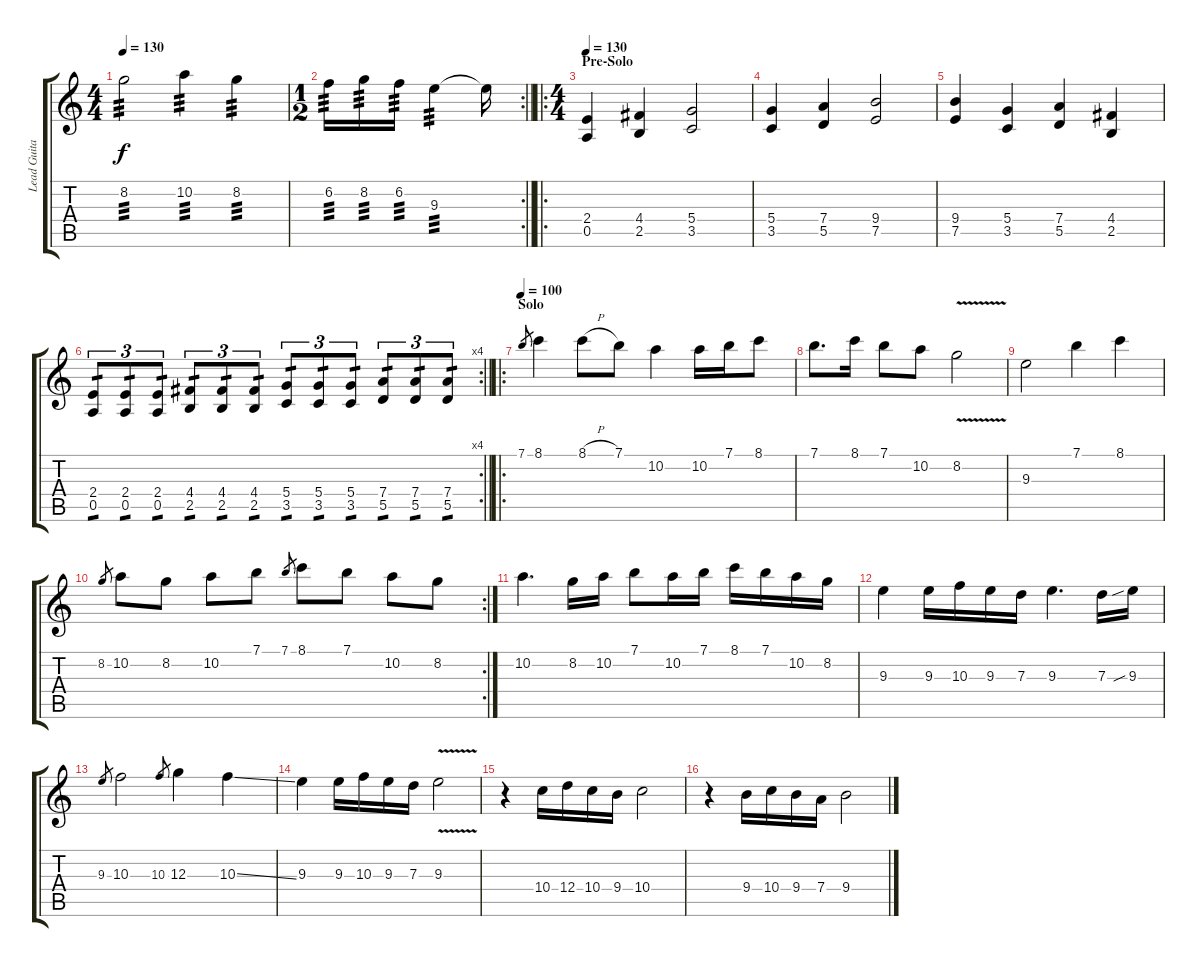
\track ("Lead Guitar" "Lead Guita") {instrument overdrivenguitar}
\staff {score tabs}
\tuning (E4 B3 G3 D3 A2 E2) {hide}
\ts (4 4)
\tempo 130
\clef g2
\ks c
8.2.2{tp 3 dy f} 10.2.4{tp 3} 8.2.4{tp 3} |
\rc 2
\ts (1 2)
\barLineRight lightlight
6.2.16{tp 3} 8.2.16{tp 3} 6.2.16{tp 3} 9.3.4{tp 3} 9.3{t}.16 |
\ro
\ts (4 4)
\section ("" "Pre-Solo")
\tempo 130
(2.4 0.5).4 (4.4 2.5).4 (5.4 3.5).2 |
(5.4 3.5).4 (7.4 5.5).4 (9.4 7.5).2 |
(9.4 7.5).4 (5.4 3.5).4 (7.4 5.5).4 (4.4 2.5).4 |
\rc 4
\barLineRight lightlight
(2.4 0.5).8{tu (3 2) tp 1} (2.4 0.5).8{tu (3 2) tp 1} (2.4 0.5).8{tu (3 2) tp 1} (4.4 2.5).8{tu (3 2) tp 1} (4.4 2.5).8{tu (3 2) tp 1} (4.4 2.5).8{tu (3 2) tp 1} (5.4 3.5).8{tu (3 2) tp 1} (5.4 3.5).8{tu (3 2) tp 1} (5.4 3.5).8{tu (3 2) tp 1} (7.4 5.5).8{tu (3 2) tp 1} (7.4 5.5).8{tu (3 2) tp 1} (7.4 5.5).8{tu (3 2) tp 1} |
\ro
\section ("" "Solo")
\tempo 100
7.1.8{gr} 8.1.4 8.1{h}.8 7.1.8 10.2.4 10.2.16 7.1.16 8.1.8 |
7.1.8{d} 8.1.16 7.1.8 10.2.8 8.2{v}.2 |
9.3.2 7.1.4 8.1.4 |
\rc 2
8.2.8{gr} 10.2.8 8.2.8 10.2.8 7.1.8 7.1.8{gr} 8.1.8 7.1.8 10.2.8 8.2.8 |
10.2.4{d} 8.2.16 10.2.16 7.1.8 10.2.16 7.1.16 8.1.16 7.1.16 10.2.16 8.2.16 |
9.3.4 9.3.16 10.3.16 9.3.16 7.3.16 9.3.4{d} 7.3.16 9.3{sib}.16 |
9.3.8{gr} 10.3.2 10.3.8{gr} 12.3.4 10.3{ss}.4 |
9.3.4 9.3.16 10.3.16 9.3.16 7.3.16 9.3{v}.2 |
r.4 10.4.16 12.4.16 10.4.16 9.4.16 10.4.2 |
r.4 9.4.16 10.4.16 9.4.16 7.4.16 9.4.2
